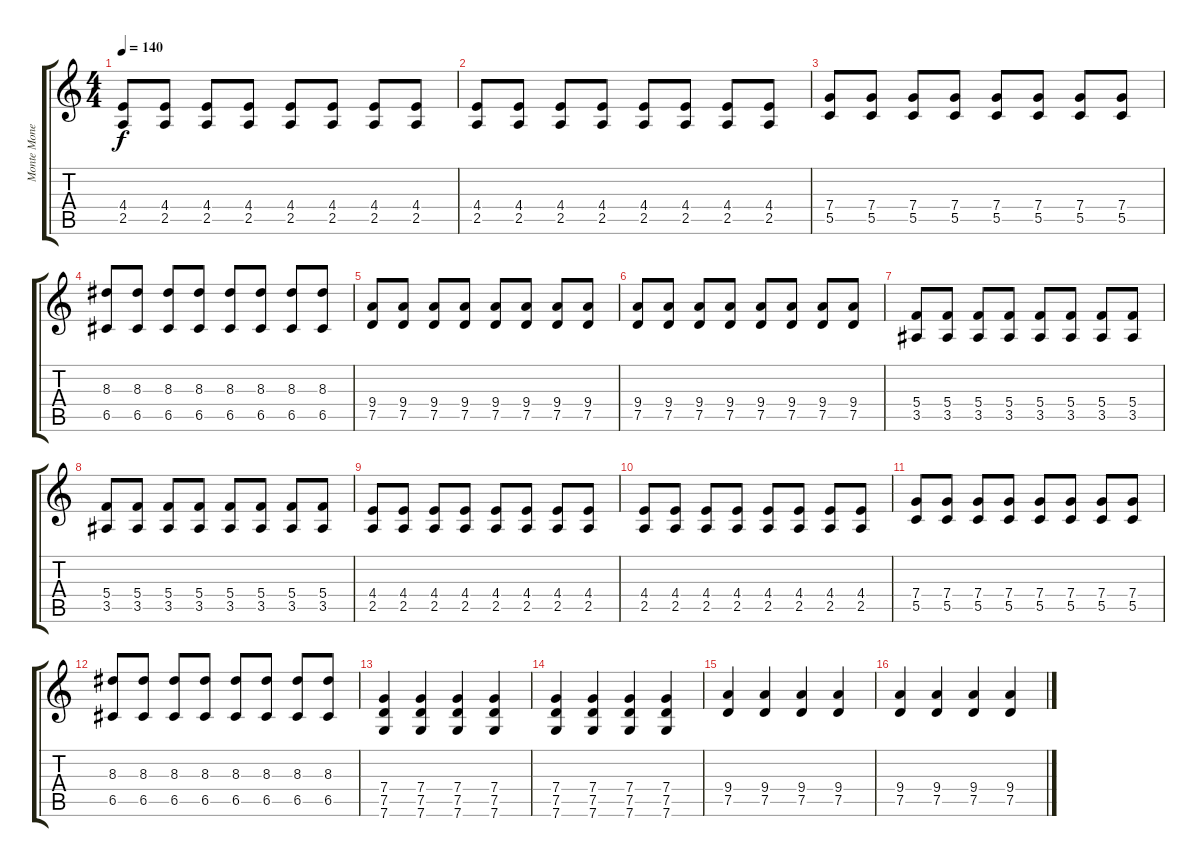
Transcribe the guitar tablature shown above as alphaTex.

\track ("Monte Money" "Monte Mone") {instrument distortionguitar}
\staff {score tabs}
\tuning (E4 C4 G3 C3 G2 C2) {hide}
\ts (4 4)
\tempo 140
\clef g2
\ks c
(4.4 2.5).8{dy f} (4.4 2.5).8 (4.4 2.5).8 (4.4 2.5).8 (4.4 2.5).8 (4.4 2.5).8 (4.4 2.5).8 (4.4 2.5).8 |
(4.4 2.5).8 (4.4 2.5).8 (4.4 2.5).8 (4.4 2.5).8 (4.4 2.5).8 (4.4 2.5).8 (4.4 2.5).8 (4.4 2.5).8 |
(7.4 5.5).8 (7.4 5.5).8 (7.4 5.5).8 (7.4 5.5).8 (7.4 5.5).8 (7.4 5.5).8 (7.4 5.5).8 (7.4 5.5).8 |
(8.3 6.5).8 (8.3 6.5).8 (8.3 6.5).8 (8.3 6.5).8 (8.3 6.5).8 (8.3 6.5).8 (8.3 6.5).8 (8.3 6.5).8 |
(9.4 7.5).8 (9.4 7.5).8 (9.4 7.5).8 (9.4 7.5).8 (9.4 7.5).8 (9.4 7.5).8 (9.4 7.5).8 (9.4 7.5).8 |
(9.4 7.5).8 (9.4 7.5).8 (9.4 7.5).8 (9.4 7.5).8 (9.4 7.5).8 (9.4 7.5).8 (9.4 7.5).8 (9.4 7.5).8 |
(5.4 3.5).8 (5.4 3.5).8 (5.4 3.5).8 (5.4 3.5).8 (5.4 3.5).8 (5.4 3.5).8 (5.4 3.5).8 (5.4 3.5).8 |
(5.4 3.5).8 (5.4 3.5).8 (5.4 3.5).8 (5.4 3.5).8 (5.4 3.5).8 (5.4 3.5).8 (5.4 3.5).8 (5.4 3.5).8 |
(4.4 2.5).8 (4.4 2.5).8 (4.4 2.5).8 (4.4 2.5).8 (4.4 2.5).8 (4.4 2.5).8 (4.4 2.5).8 (4.4 2.5).8 |
(4.4 2.5).8 (4.4 2.5).8 (4.4 2.5).8 (4.4 2.5).8 (4.4 2.5).8 (4.4 2.5).8 (4.4 2.5).8 (4.4 2.5).8 |
(7.4 5.5).8 (7.4 5.5).8 (7.4 5.5).8 (7.4 5.5).8 (7.4 5.5).8 (7.4 5.5).8 (7.4 5.5).8 (7.4 5.5).8 |
(8.3 6.5).8 (8.3 6.5).8 (8.3 6.5).8 (8.3 6.5).8 (8.3 6.5).8 (8.3 6.5).8 (8.3 6.5).8 (8.3 6.5).8 |
(7.4 7.5 7.6).4 (7.4 7.5 7.6).4 (7.4 7.5 7.6).4 (7.4 7.5 7.6).4 |
(7.4 7.5 7.6).4 (7.4 7.5 7.6).4 (7.4 7.5 7.6).4 (7.4 7.5 7.6).4 |
(9.4 7.5).4 (9.4 7.5).4 (9.4 7.5).4 (9.4 7.5).4 |
(9.4 7.5).4 (9.4 7.5).4 (9.4 7.5).4 (9.4 7.5).4
